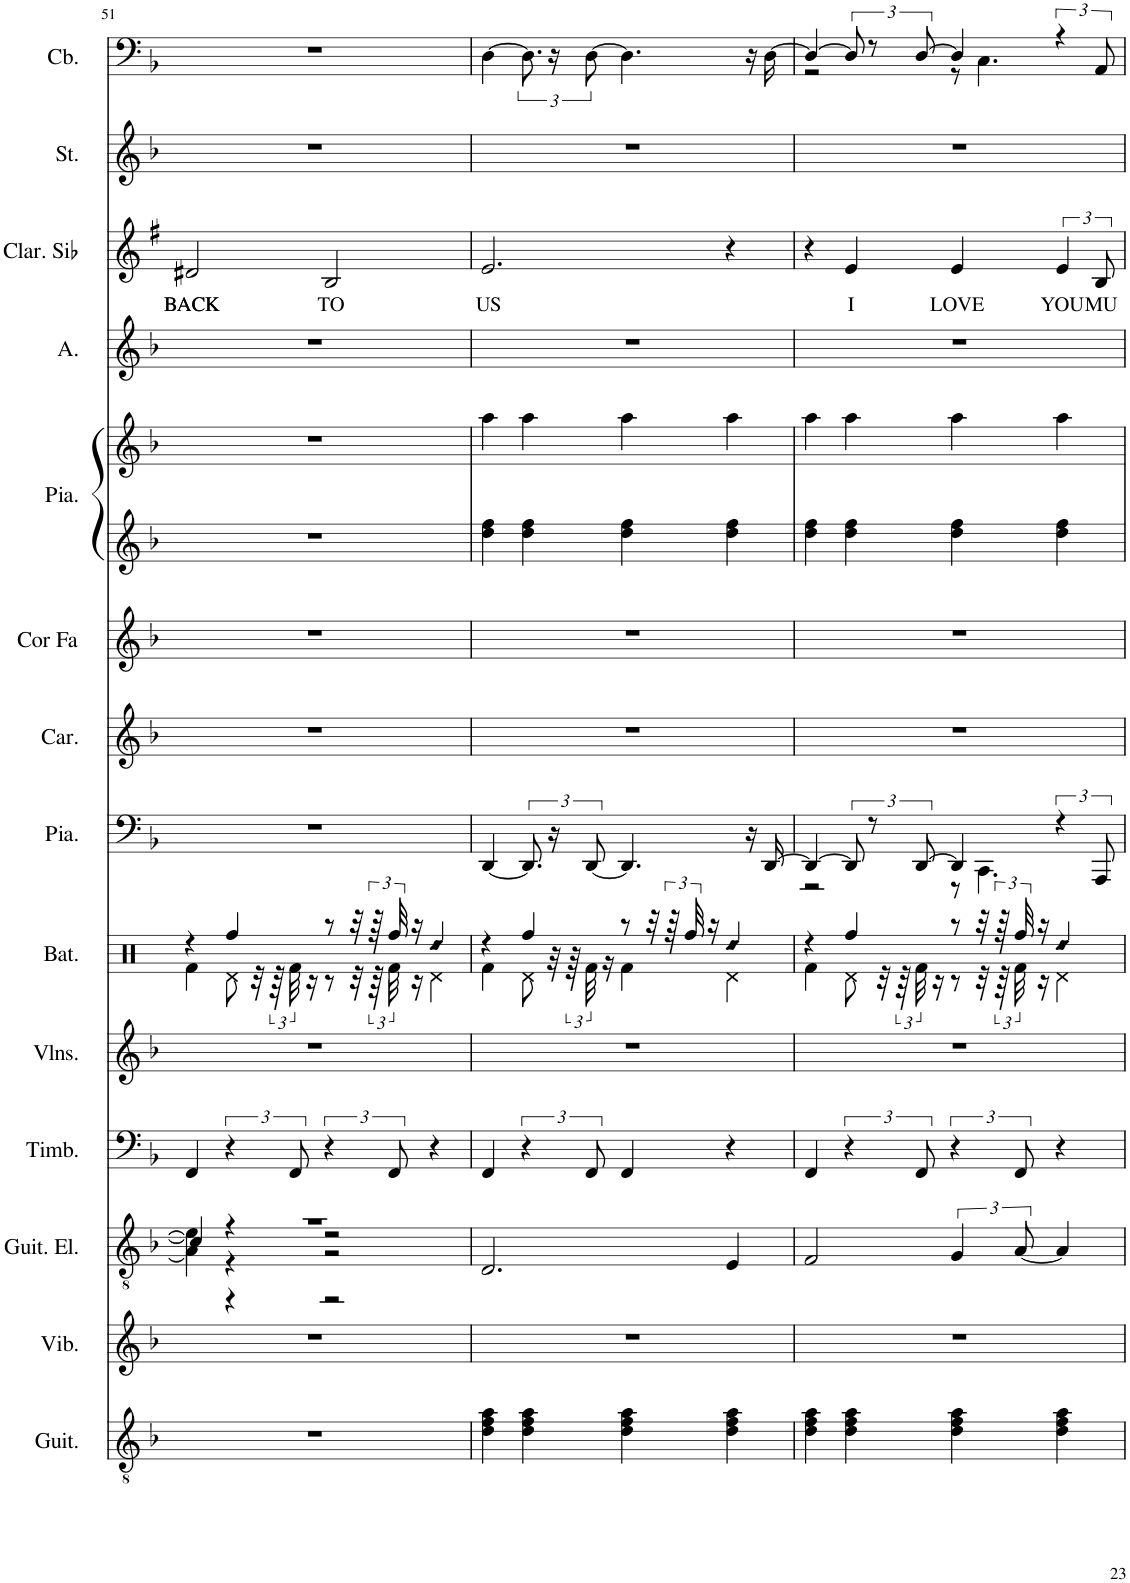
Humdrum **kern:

**kern	**kern	**kern	**kern	**kern	**kern	**kern	**kern	**kern	**kern	**kern	**kern	**kern	**text	**kern	**kern
*part14	*part13	*part12	*part11	*part10	*part9	*part8	*part7	*part6	*part5	*part5	*part4	*part3	*part3	*part2	*part1
*staff15	*staff14	*staff13	*staff12	*staff11	*staff10	*staff9	*staff8	*staff7	*staff6	*staff5	*staff4	*staff3	*staff3	*staff2	*staff1
*I"Guitare acoustique, Acoustic Guitar (steel)	*I"Vibraphone, Vibraphone	*I"Guitare électrique, Electric Guitar (clean)	*I"Timbales, Timpani Ensemble	*I"Violons, String Ensemble 1	*I"Batterie, Drums	*I"Piano, Bright Acoustic Piano	*I"Carillon, Tubular Bells	*I"Cor en Fa, French Horn	*I"Piano, Acoustic Grand Piano	*	*I"Alto, Choir Aahs	*I"Clarinette en Sib	*	*I"Cordes, String Ensemble 2	*I"Contrebasse, Acoustic Bass
*I'Guit.	*I'Vib.	*I'Guit. El.	*I'Timb.	*I'Vlns.	*I'Bat.	*I'Pia.	*I'Car.	*I'Cor Fa	*I'Pia.	*	*I'A.	*I'Clar. Sib	*	*I'St.	*I'Cb.
!!LO:PB:g=z
*clefGv2	*clefG2	*clefGv2	*clefF4	*clefG2	*clefX	*clefF4	*clefG2	*clefG2	*clefG2	*clefG2	*clefG2	*clefG2	*	*clefG2	*clefF4
*	*	*	*	*	*	*	*	*Trd4c7	*	*	*	*Trd1c2	*	*	*Trd7c12
*k[b-]	*k[b-]	*k[b-]	*k[b-]	*k[b-]	*k[]	*k[b-]	*k[b-]	*k[b-]	*k[b-]	*k[b-]	*k[b-]	*k[f#]	*	*k[b-]	*k[b-]
*M4/4	*M4/4	*M4/4	*M4/4	*M4/4	*M4/4	*M4/4	*M4/4	*M4/4	*M4/4	*M4/4	*M4/4	*M4/4	*	*M4/4	*M4/4
=51	=51	=51	=51	=51	=51	=51	=51	=51	=51	=51	=51	=51	=51	=51	=51
*	*	*^	*	*	*^	*	*	*	*	*	*	*	*	*	*
*	*	*	*^	*	*	*	*	*	*	*	*	*	*	*	*	*	*
*	*	*	*	*^	*	*	*	*	*	*	*	*	*	*	*	*	*	*
!	!	!	!	!	!	!	!	!	!	!	!	!	!	!	!	!	!LO:LY:b	!	!
1r	1r	1r	4e\]	4c#/]	4A\]	4FF/	1r	4r	4Rf\	1r	1r	1r	1r	1r	1r	2d#X/	BACK	1r	1r
.	.	.	4r	4r	4r	6r	.	4Rff/	8Rd\	.	.	.	.	.	.	.	.	.	.
.	.	.	.	.	.	.	.	.	32r	.	.	.	.	.	.	.	.	.	.
.	.	.	.	.	.	.	.	.	96r	.	.	.	.	.	.	.	.	.	.
.	.	.	.	.	.	12FF/	.	.	48Rf\	.	.	.	.	.	.	.	.	.	.
.	.	.	.	.	.	.	.	.	16r	.	.	.	.	.	.	.	.	.	.
!	!	!	!	!	!	!	!	!	!	!	!	!	!	!	!	!	!LO:LY:b	!	!
.	.	.	2r	2r	2r	6r	.	8r	8r	.	.	.	.	.	.	2B/	TO	.	.
.	.	.	.	.	.	.	.	32r	32r	.	.	.	.	.	.	.	.	.	.
.	.	.	.	.	.	.	.	96r	96r	.	.	.	.	.	.	.	.	.	.
.	.	.	.	.	.	12FF/	.	48Rff/	48Rf\	.	.	.	.	.	.	.	.	.	.
.	.	.	.	.	.	.	.	16r	16r	.	.	.	.	.	.	.	.	.	.
!	!	!	!	!	!	!	!	!LO:N:head=diamond	!	!	!	!	!	!	!	!	!	!	!
.	.	.	.	.	.	4r	.	4Rdd/	4Rd\	.	.	.	.	.	.	.	.	.	.
*	*	*v	*v	*v	*v	*	*	*	*	*	*	*	*	*	*	*	*	*	*
=52	=52	=52	=52	=52	=52	=52	=52	=52	=52	=52	=52	=52	=52	=52	=52	=52
!	!	!	!	!	!	!	!	!	!	!	!	!	!	!LO:LY:b	!	!
4d\ 4f\ 4a\	1r	2.D/	4FF/	1r	4r	4Rf\	[4DD/	1r	1r	4dd\ 4ff\	4aa\	1r	2.e/	US	1r	[4D\
4d\ 4f\ 4a\	.	.	6r	.	4Rff/	8Rd\	12.DD/]	.	.	4dd\ 4ff\	4aa\	.	.	.	.	12.D\]
.	.	.	.	.	.	32r	24r	.	.	.	.	.	.	.	.	24r
.	.	.	.	.	.	96r	.	.	.	.	.	.	.	.	.	.
.	.	.	12FF/	.	.	48Rf\	[12DD/	.	.	.	.	.	.	.	.	[12D\
.	.	.	.	.	.	16r	.	.	.	.	.	.	.	.	.	.
4d\ 4f\ 4a\	.	.	4FF/	.	8r	4Rf\	4.DD/]	.	.	4dd\ 4ff\	4aa\	.	.	.	.	4.D\]
.	.	.	.	.	32r	.	.	.	.	.	.	.	.	.	.	.
.	.	.	.	.	96r	.	.	.	.	.	.	.	.	.	.	.
.	.	.	.	.	48Rff/	.	.	.	.	.	.	.	.	.	.	.
.	.	.	.	.	16r	.	.	.	.	.	.	.	.	.	.	.
!	!	!	!	!	!LO:N:head=diamond	!	!	!	!	!	!	!	!	!	!	!
4d\ 4f\ 4a\	.	4E/	4r	.	4Rdd/	4Rd\	.	.	.	4dd\ 4ff\	4aa\	.	4r	.	.	.
.	.	.	.	.	.	.	16r	.	.	.	.	.	.	.	.	16r
.	.	.	.	.	.	.	[16DD/	.	.	.	.	.	.	.	.	[16D\
=53	=53	=53	=53	=53	=53	=53	=53	=53	=53	=53	=53	=53	=53	=53	=53	=53
*	*	*	*	*	*	*	*^	*	*	*	*	*	*	*	*	*^
4d\ 4f\ 4a\	1r	2F/	4FF/	1r	4r	4Rf\	4DD/_	2r	1r	1r	4dd\ 4ff\	4aa\	1r	4r	.	1r	4D/_	2r
!	!	!	!	!	!	!	!	!	!	!	!	!	!	!	!LO:LY:b	!	!	!
4d\ 4f\ 4a\	.	.	6r	.	4Rff/	8Rd\	12DD/]	.	.	.	4dd\ 4ff\	4aa\	.	4e/	I	.	12D/]	.
.	.	.	.	.	.	.	12r	.	.	.	.	.	.	.	.	.	12r	.
.	.	.	.	.	.	32r	.	.	.	.	.	.	.	.	.	.	.	.
.	.	.	.	.	.	96r	.	.	.	.	.	.	.	.	.	.	.	.
.	.	.	12FF/	.	.	48Rf\	[12DD/	.	.	.	.	.	.	.	.	.	[12D/	.
.	.	.	.	.	.	16r	.	.	.	.	.	.	.	.	.	.	.	.
!	!	!	!	!	!	!	!	!	!	!	!	!	!	!	!LO:LY:b	!	!	!
4d\ 4f\ 4a\	.	6G/	6r	.	8r	8r	4DD/]	8r	.	.	4dd\ 4ff\	4aa\	.	4e/	LOVE	.	4D/]	8r
.	.	.	.	.	32r	32r	.	4.CC\	.	.	.	.	.	.	.	.	.	4.C\
.	.	.	.	.	96r	96r	.	.	.	.	.	.	.	.	.	.	.	.
.	.	[12A/	12FF/	.	48Rff/	48Rf\	.	.	.	.	.	.	.	.	.	.	.	.
.	.	.	.	.	16r	16r	.	.	.	.	.	.	.	.	.	.	.	.
!	!	!	!	!	!LO:N:head=diamond	!	!	!	!	!	!	!	!	!	!LO:LY:b	!	!	!
4d\ 4f\ 4a\	.	4A/]	4r	.	4Rdd/	4Rd\	6r	.	.	.	4dd\ 4ff\	4aa\	.	6e/	YOU	.	6r	.
!	!	!	!	!	!	!	!	!	!	!	!	!	!	!	!LO:LY:b	!	!	!
.	.	.	.	.	.	.	12AAA/	.	.	.	.	.	.	12B/	MU	.	12AA/	.
*	*	*	*	*	*v	*v	*	*	*	*	*	*	*	*	*	*	*v	*v
*	*	*	*	*	*	*v	*v	*	*	*	*	*	*	*	*	*
=	=	=	=	=	=	=	=	=	=	=	=	=	=	=	=
*-	*-	*-	*-	*-	*-	*-	*-	*-	*-	*-	*-	*-	*-	*-	*-
